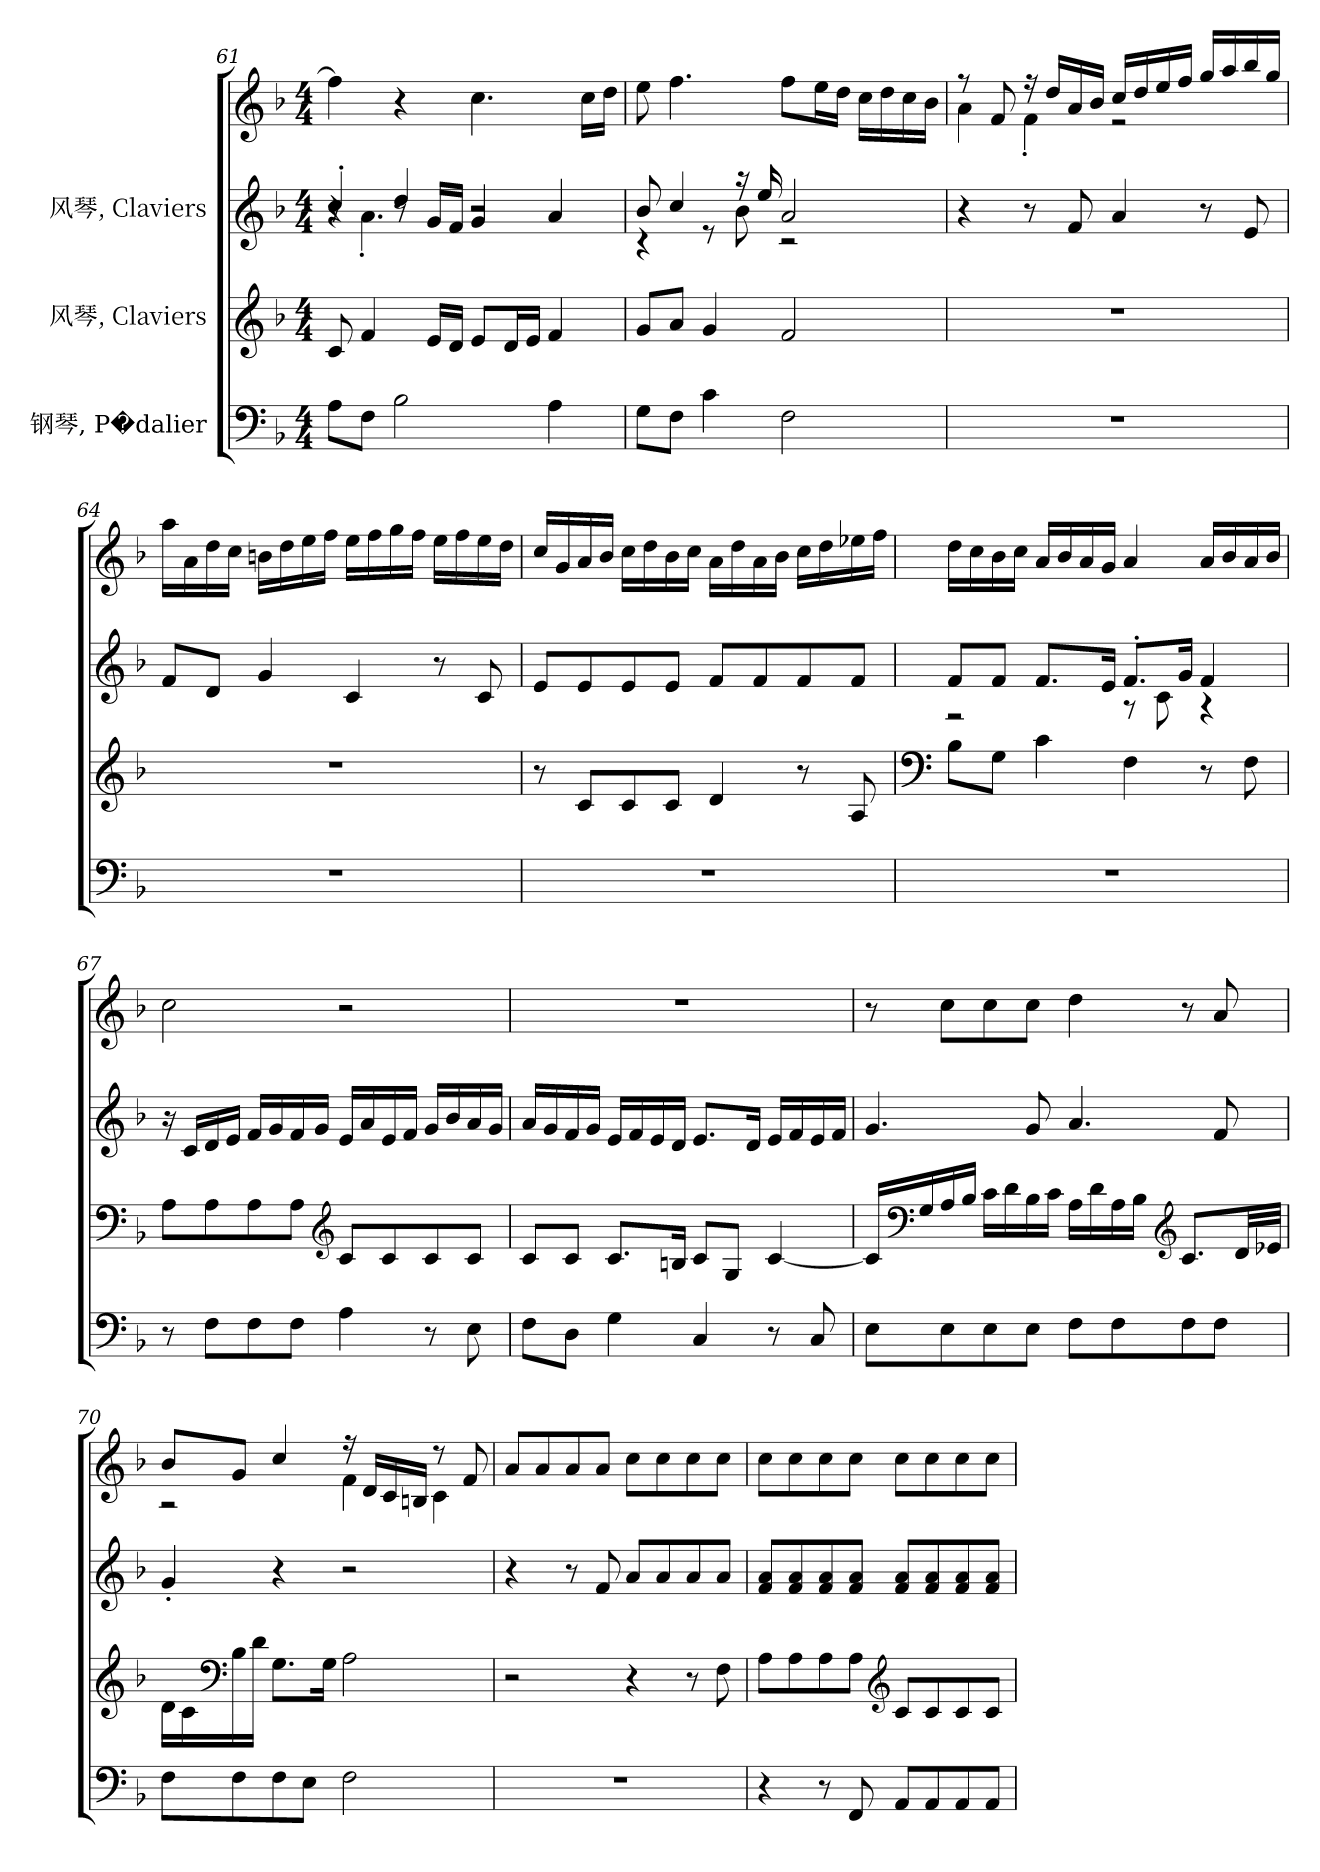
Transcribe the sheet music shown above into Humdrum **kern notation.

**kern	**kern	**kern	**kern
*part3	*part2	*part1	*part1
*staff4	*staff3	*staff2	*staff1
*I"钢琴, P�dalier	*I"风琴, Claviers	*I"风琴, Claviers	*
*clefF4	*clefG2	*clefG2	*clefG2
*k[b-]	*k[b-]	*k[b-]	*k[b-]
*M4/4	*M4/4	*M4/4	*M4/4
=61	=61	=61	=61
*	*	*^	*
*	*	*	*^	*
8A\L	8c/	4r	8r	4cc'/	4ff\]
8F\J	4f/	.	4.a'\	.	.
2B-\	.	4dd/	.	8r	4r
.	16e/LL	.	.	16g/LL	.
.	16d/JJ	.	.	16f/JJ	.
.	8e/L	2r	2r	4g/	4.cc\
.	16d/L	.	.	.	.
.	16e/JJ	.	.	.	.
4A\	4f/	.	.	4a/	.
.	.	.	.	.	16cc\LL
.	.	.	.	.	16dd\JJ
*	*	*	*v	*v	*
=62	=62	=62	=62	=62
8G\L	8g/L	8b-/	4r	8ee\
8F\J	8a/J	4cc/	.	4.ff\
4c\	4g/	.	8r	.
.	.	16r	8b-\	.
.	.	16ee/	.	.
2F\	2f/	2a/	2r	8ff\L
.	.	.	.	16ee\L
.	.	.	.	16dd\JJ
.	.	.	.	16cc\LL
.	.	.	.	16dd\
.	.	.	.	16cc\
.	.	.	.	16b-\JJ
*	*	*v	*v	*
!!LO:LB:g=z
=63	=63	=63	=63
*	*	*	*^
1r	1r	4r	8r	4a\
.	.	.	8f/	.
.	.	8r	16r	4f'\
.	.	.	16dd/LL	.
.	.	8f/	16a/	.
.	.	.	16b-/JJ	.
.	.	4a/	16cc/LL	2r
.	.	.	16dd/	.
.	.	.	16ee/	.
.	.	.	16ff/JJ	.
.	.	8r	16gg/LL	.
.	.	.	16aa/	.
.	.	8e/	16bb-/	.
.	.	.	16gg/JJ	.
*	*	*	*v	*v
=64	=64	=64	=64
1r	1r	8f/L	16aa\LL
.	.	.	16a\
.	.	8d/J	16dd\
.	.	.	16cc\JJ
.	.	4g/	16bn\LL
.	.	.	16dd\
.	.	.	16ee\
.	.	.	16ff\JJ
.	.	4c/	16ee\LL
.	.	.	16ff\
.	.	.	16gg\
.	.	.	16ff\JJ
.	.	8r	16ee\LL
.	.	.	16ff\
.	.	8c/	16ee\
.	.	.	16dd\JJ
!!LO:LB:g=z
=65	=65	=65	=65
1r	8r	8e/L	16cc/LL
.	.	.	16g/
.	8c/L	8e/	16a/
.	.	.	16b-/JJ
.	8c/	8e/	16cc\LL
.	.	.	16dd\
.	8c/J	8e/J	16b-\
.	.	.	16cc\JJ
.	4d/	8f/L	16a\LL
.	.	.	16dd\
.	.	8f/	16a\
.	.	.	16b-\JJ
.	8r	8f/	16cc\LL
.	.	.	16dd\
.	8A/	8f/J	16ee-X\
.	.	.	16ff\JJ
=66	=66	=66	=66
*	*clefF4	*	*
*	*	*^	*
1r	8B-\L	8f/L	2r	16dd\LL
.	.	.	.	16cc\
.	8G\J	8f/J	.	16b-\
.	.	.	.	16cc\JJ
.	4c\	8.f/L	.	16a/LL
.	.	.	.	16b-/
.	.	.	.	16a/
.	.	16e/Jk	.	16g/JJ
.	4F\	8.f'/L	8r	4a/
.	.	.	8c\	.
.	.	16g/Jk	.	.
.	8r	4f/	4r	16a/LL
.	.	.	.	16b-/
.	8F\	.	.	16a/
.	.	.	.	16b-/JJ
*	*	*v	*v	*
!!LO:PB:g=z
=67	=67	=67	=67
8r	8A\L	16r	2cc\
.	.	16c/LL	.
8F\L	8A\	16d/	.
.	.	16e/JJ	.
8F\	8A\	16f/LL	.
.	.	16g/	.
8F\J	8A\J	16f/	.
.	.	16g/JJ	.
*	*clefG2	*	*
4A\	8c/L	16e/LL	2r
.	.	16a/	.
.	8c/	16e/	.
.	.	16f/JJ	.
8r	8c/	16g/LL	.
.	.	16b-/	.
8E\	8c/J	16a/	.
.	.	16g/JJ	.
=68	=68	=68	=68
8F\L	8c/L	16a/LL	1r
.	.	16g/	.
8D\J	8c/J	16f/	.
.	.	16g/JJ	.
4G\	8.c/L	16e/LL	.
.	.	16f/	.
.	.	16e/	.
.	16Bn/Jk	16d/JJ	.
4C/	8c/L	8.e/L	.
.	8G/J	.	.
.	.	16d/Jk	.
8r	[4c/	16e/LL	.
.	.	16f/	.
8C/	.	16e/	.
.	.	16f/JJ	.
!!LO:LB:g=z
=69	=69	=69	=69
8E\L	16c/LL]	4.g/	8r
*	*clefF4	*	*
.	16G/	.	.
8E\	16A/	.	8cc\L
.	16B-/JJ	.	.
8E\	16c\LL	.	8cc\
.	16d\	.	.
8E\J	16B-\	8g/	8cc\J
.	16c\JJ	.	.
8F\L	16A\LL	4.a/	4dd\
.	16d\	.	.
8F\	16A\	.	.
.	16B-\JJ	.	.
*	*clefG2	*	*
8F\	8.c/L	.	8r
8F\J	.	8f/	8a/
.	32d/LL	.	.
.	32e-X/JJJ	.	.
=70	=70	=70	=70
*	*	*	*^
8F\L	16d\LL	4g'/	8b-/L	2r
.	16c\	.	.	.
*	*clefF4	*	*	*
8F\	16B-\	.	8g/J	.
.	16d\JJ	.	.	.
8F\	8.G\L	4r	4cc/	.
8E\J	.	.	.	.
.	16G\Jk	.	.	.
2F\	2A\	2r	16r	4f\
.	.	.	16d/LL	.
.	.	.	16c/	.
.	.	.	16Bn/JJ	.
.	.	.	8r	4c\
.	.	.	8f/	.
*	*	*	*v	*v
!!LO:LB:g=z
=71	=71	=71	=71
1r	2r	4r	8a/L
.	.	.	8a/
.	.	8r	8a/
.	.	8f/	8a/J
.	4r	8a/L	8cc\L
.	.	8a/	8cc\
.	8r	8a/	8cc\
.	8F\	8a/J	8cc\J
=72	=72	=72	=72
4r	8A\L	8f/ 8a/L	8cc\L
.	8A\	8f/ 8a/	8cc\
8r	8A\	8f/ 8a/	8cc\
8FF/	8A\J	8f/ 8a/J	8cc\J
*	*clefG2	*	*
8AA/L	8c/L	8f/ 8a/L	8cc\L
8AA/	8c/	8f/ 8a/	8cc\
8AA/	8c/	8f/ 8a/	8cc\
8AA/J	8c/J	8f/ 8a/J	8cc\J
=	=	=	=
*-	*-	*-	*-
